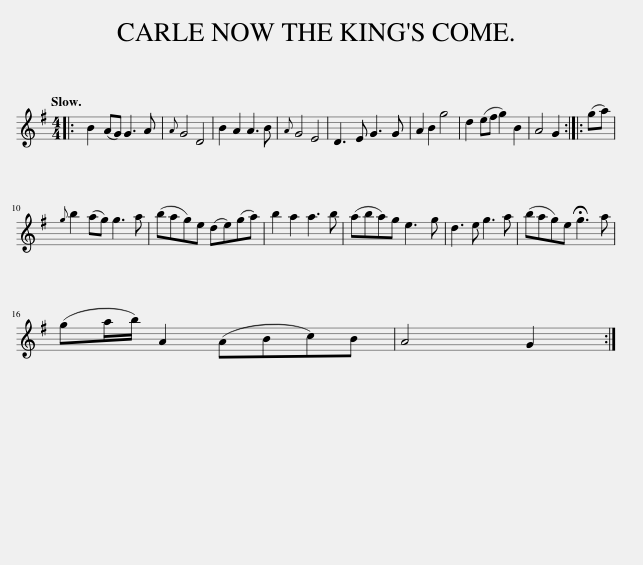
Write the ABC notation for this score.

X:1
L:1/8
Q:1/4=120
M:4/4
I:linebreak $
K:G
V:1 treble
V:1
|: B2 (AG) G3 A |{A} G4 D4 | B2 A2 A3 B |{A} G4 E4 | D3 E G3 G | %5
 A2 B2 g4 | d2 (ef g2) B2 | A4 G2 :: (ga) |${g} b2 (ag) g3 a | %10
 (bag)e (de)(ga) | b2 a2 a3 b | (aba)g e3 g | d3 e g3 a | (bag)e !fermata!g3 a |$ %15
 (ga/b/) A2 (ABc)B | A4 G2 :| %17
